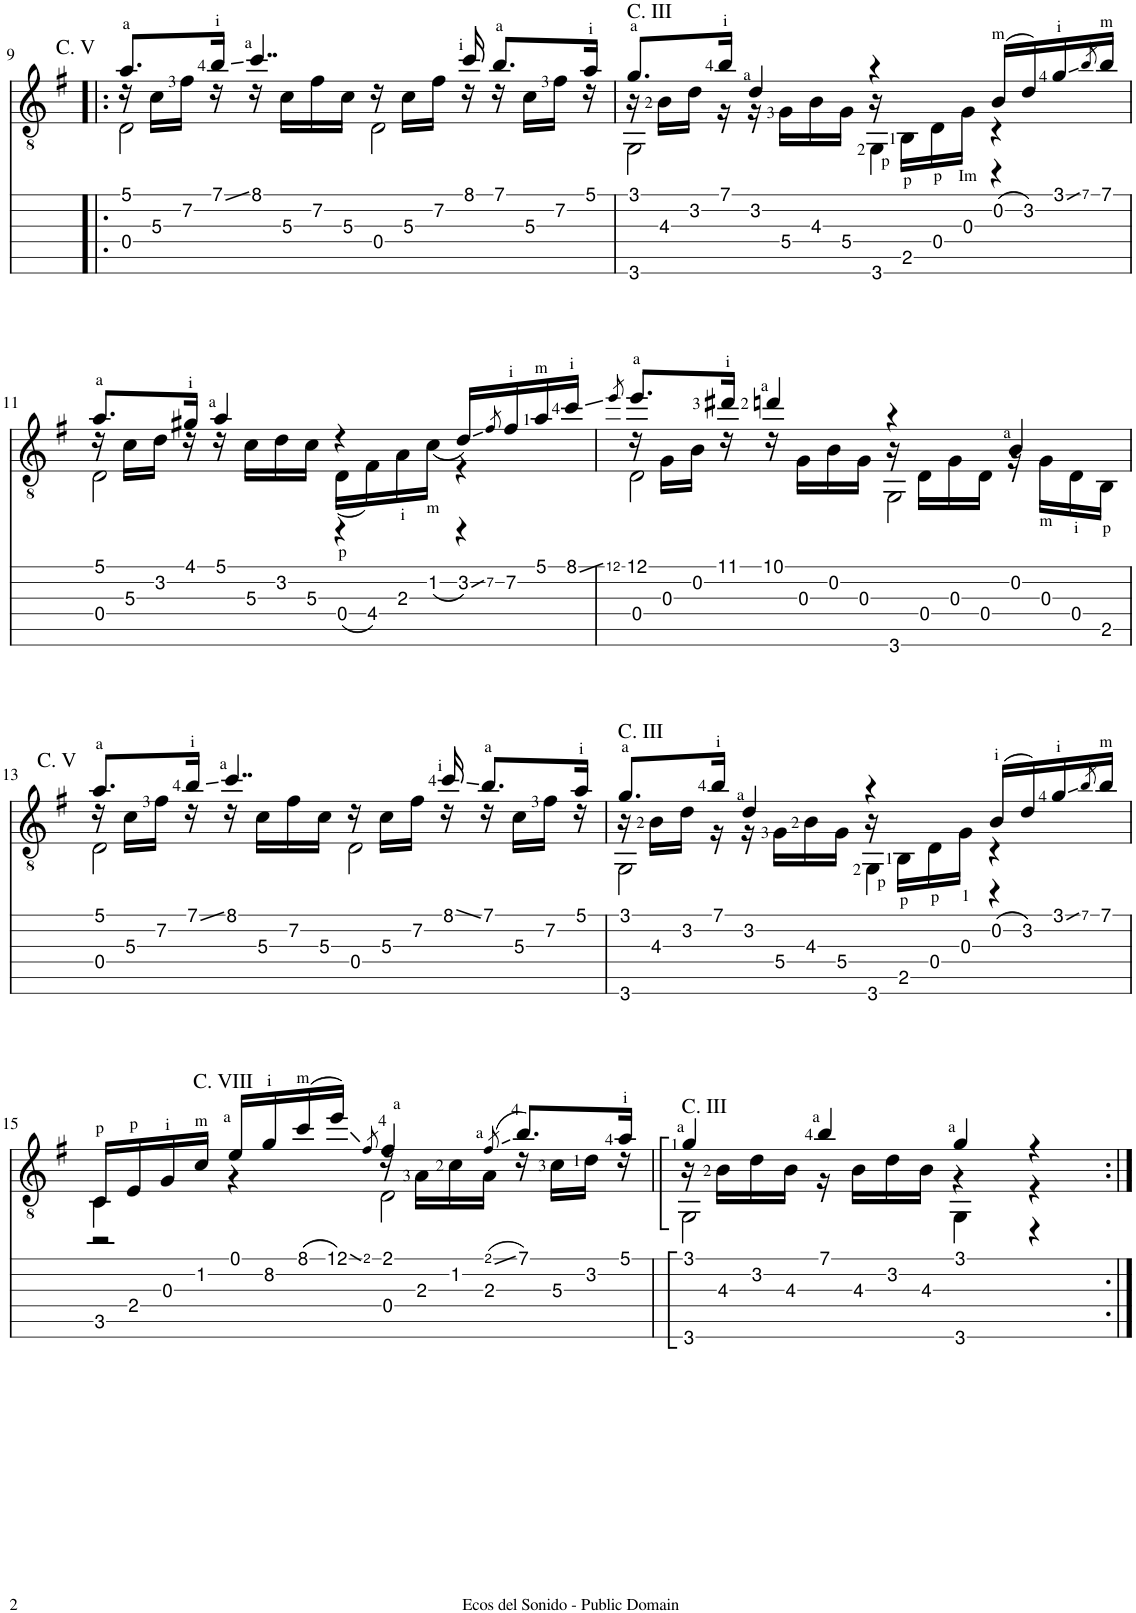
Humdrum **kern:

**kern	**kern
*part1	*part1
*staff2	*staff1
*I"Guitar	*
*I'Guit.	*
!!LO:PB:g=z
*	*clefGv2
*k[f#]	*k[f#]
*M4/4	*M4/4
*met(c)	*met(c)
=9!|:	=9!|:
*^	*^
*	*^	*	*^
!	!	!	!LO:TX:a:t=C. V	!	!
8.aL	16r	2D	8.a/L	16r	2D\
.	16cLL	.	.	16c\LL	.
.	16f#JJ	.	.	16f#\JJ	.
16bJk	16r	.	16b/Jk	16r	.
4..cc	16r	.	4..cc/	16r	.
.	16cLL	.	.	16c\LL	.
.	16f#	.	.	16f#\	.
.	16cJJ	.	.	16c\JJ	.
.	16r	2D	.	16r	2D\
.	16cLL	.	.	16c\LL	.
.	16f#JJ	.	.	16f#\JJ	.
16cc	16r	.	16cc/	16r	.
8.bL	16r	.	8.b/L	16r	.
.	16cLL	.	.	16c\LL	.
.	16f#JJ	.	.	16f#\JJ	.
16aJk	16r	.	16a/Jk	16r	.
=10	=10	=10	=10	=10	=10
!	!	!	!LO:TX:a:t=C. III	!	!
8.gL	16r	2GG	8.g/L	16r	2GG\
.	16BLL	.	.	16B\LL	.
.	16dJJ	.	.	16d\JJ	.
16bJk	16r	.	16b/Jk	16r	.
4d	16r	.	4d/	16r	.
.	16GLL	.	.	16G\LL	.
.	16B	.	.	16B\	.
.	16GJJ	.	.	16G\JJ	.
4r	16r	4GG	4r	16r	4GG\
.	16BBLL	.	.	16BB\LL	.
.	16D	.	.	16D\	.
.	16GJJ	.	.	16G\JJ	.
16BLL	4r	4r	(16B/LL	4r	4r
16dJ	.	.	16d/)	.	.
16gL	.	.	16g/	.	.
qb	.	.	8qb/	.	.
16bJJ	.	.	16b/JJ	.	.
!!LO:LB:g=z	!!	!!
=11	=11	=11	=11	=11	=11
8.aL	16r	2D	8.a/L	16r	2D\
.	16cLL	.	.	16c\LL	.
.	16dJJ	.	.	16d\JJ	.
16g#Jk	16r	.	16g#X/Jk	16r	.
4a	16r	.	4a/	16r	.
.	16cLL	.	.	16c\LL	.
.	16d	.	.	16d\	.
.	16cJJ	.	.	16c\JJ	.
4r	16DLL	4r	4r	(16D\LL	4r
.	16F#J	.	.	16F#\)	.
.	16AL	.	.	16A\	.
.	(16cJJ	.	.	(16c\JJ	.
16dLL)	4r	4r	(16d/LL	4r	4r
qf#	.	.	8qf#/	.	.
16f#J	.	.	16f#/	.	.
16aL	.	.	16a/	.	.
16ccJJ	.	.	16cc/JJ	.	.
=12	=12	=12	=12	=12	=12
qee	.	.	8qee/	.	.
8.eeL	16r	2D	8.ee/L	16r	2D\
.	16GLL	.	.	16G\LL	.
.	16BJJ	.	.	16B\JJ	.
16dd#Jk	16r	.	16dd#X/Jk	16r	.
4dd	16r	.	4ddn/	16r	.
.	16GLL	.	.	16G\LL	.
.	16B	.	.	16B\	.
.	16GJJ	.	.	16G\JJ	.
4r	16r	2GG	4r	16r	2GG\
.	16DLL	.	.	16D\LL	.
.	16G	.	.	16G\	.
.	16DJJ	.	.	16D\JJ	.
4B	16r	.	4B/	16r	.
.	16GLL	.	.	16G\LL	.
.	16D	.	.	16D\	.
.	16BBJJ	.	.	16BB\JJ	.
!!LO:LB:g=z	!!	!!
=13	=13	=13	=13	=13	=13
!	!	!	!LO:TX:a:t=C. V	!	!
8.aL	16r	2D	8.a/L	16r	2D\
.	16cLL	.	.	16c\LL	.
.	16f#JJ	.	.	16f#\JJ	.
16bJk	16r	.	16b/Jk	16r	.
4..cc	16r	.	4..cc/	16r	.
.	16cLL	.	.	16c\LL	.
.	16f#	.	.	16f#\	.
.	16cJJ	.	.	16c\JJ	.
.	16r	2D	.	16r	2D\
.	16cLL	.	.	16c\LL	.
.	16f#JJ	.	.	16f#\JJ	.
16cc	16r	.	16cc/	16r	.
8.bL	16r	.	8.b/L	16r	.
.	16cLL	.	.	16c\LL	.
.	16f#JJ	.	.	16f#\JJ	.
16aJk	16r	.	16a/Jk	16r	.
=14	=14	=14	=14	=14	=14
!	!	!	!LO:TX:a:t=C. III	!	!
8.gL	16r	2GG	8.g/L	16r	2GG\
.	16BLL	.	.	16B\LL	.
.	16dJJ	.	.	16d\JJ	.
16bJk	16r	.	16b/Jk	16r	.
4d	16r	.	4d/	16r	.
.	16GLL	.	.	16G\LL	.
.	16B	.	.	16B\	.
.	16GJJ	.	.	16G\JJ	.
4r	16r	4GG	4r	16r	4GG\
.	16BBLL	.	.	16BB\LL	.
.	16D	.	.	16D\	.
.	16GJJ	.	.	16G\JJ	.
16BLL	4r	4r	16B/LL	4r	4r
16dJ	.	.	16d/)	.	.
16gL	.	.	16g/	.	.
qb	.	.	8qb/	.	.
16bJJ	.	.	16b/JJ	.	.
!!LO:LB:g=z	!!	!!
=15	=15	=15	=15	=15	=15
16CLL	4C	2r	16C/LL	4C\	2r
16EJ	.	.	16E/	.	.
16GL	.	.	16G/	.	.
16cJJ	.	.	16c/JJ	.	.
16eLL	4r	.	16e/LL	4r	.
!	!	!	!LO:TX:a:t=C. VIII	!	!
16gJ	.	.	16g/	.	.
16ccL	.	.	(16cc/	.	.
16eeJJ	.	.	16ee/JJ)	.	.
qf#	.	.	8qf#/	.	.
4f#	16r	2D	4f#/	16r	2D\
.	16ALL	.	.	16A\LL	.
.	16c	.	.	16c\	.
.	16AJJ	.	.	16A\JJ	.
qf#	.	.	(8qf#/	.	.
8.bL	16r	.	8.b/L)	16r	.
.	16cLL	.	.	16c\LL	.
.	16dJJ	.	.	16d\JJ	.
16aJk	16r	.	16a/Jk	16r	.
=16	=16	=16	=16	=16	=16
!	!	!	!LO:TX:a:t=C. III	!	!
4g:	16r	2GG	4g:/	16r	2GG\
.	16BLL	.	.	16B\LL	.
.	16d	.	.	16d\	.
.	16BJJ	.	.	16B\JJ	.
4b	16r	.	4b/	16r	.
.	16BLL	.	.	16B\LL	.
.	16d	.	.	16d\	.
.	16BJJ	.	.	16B\JJ	.
4g	4r	4GG	4g/	4r	4GG\
4r	4r	4r	4r	4r	4r
*v	*v	*v	*	*	*
*	*v	*v	*v
=:|!	=:|!
*-	*-
